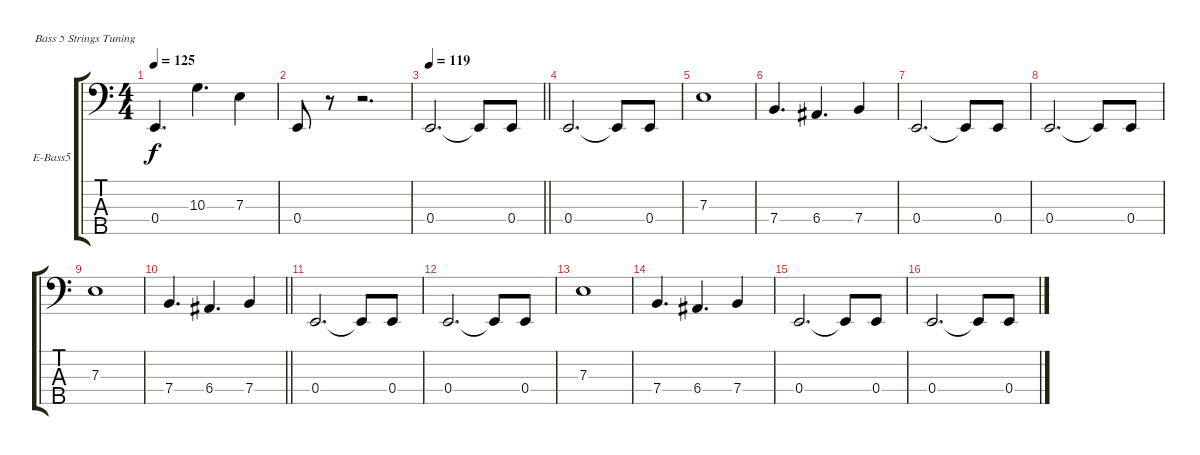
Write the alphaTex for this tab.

\bracketExtendMode groupsimilarinstruments
\firstSystemTrackNameOrientation horizontal
\otherSystemsTrackNameOrientation horizontal
\track ("Bass" "E-Bass5") {instrument electricbassfinger}
\staff {score tabs}
\tuning (G2 D2 A1 E1 B0)
\ts (4 4)
\tempo 125
\clef f4
\ks c
0.4.4{d dy f} 10.3.4{d} 7.3.4 |
0.4.8 r.8 r.2{d} |
\tempo 119
\barLineRight lightlight
0.4.2{d} 0.4{t}.8 0.4.8 |
0.4.2{d} 0.4{t}.8 0.4.8 |
7.3.1 |
7.4.4{d} 6.4.4{d} 7.4.4 |
0.4.2{d} 0.4{t}.8 0.4.8 |
0.4.2{d} 0.4{t}.8 0.4.8 |
7.3.1 |
\barLineRight lightlight
7.4.4{d} 6.4.4{d} 7.4.4 |
0.4.2{d} 0.4{t}.8 0.4.8 |
0.4.2{d} 0.4{t}.8 0.4.8 |
7.3.1 |
7.4.4{d} 6.4.4{d} 7.4.4 |
0.4.2{d} 0.4{t}.8 0.4.8 |
0.4.2{d} 0.4{t}.8 0.4.8
